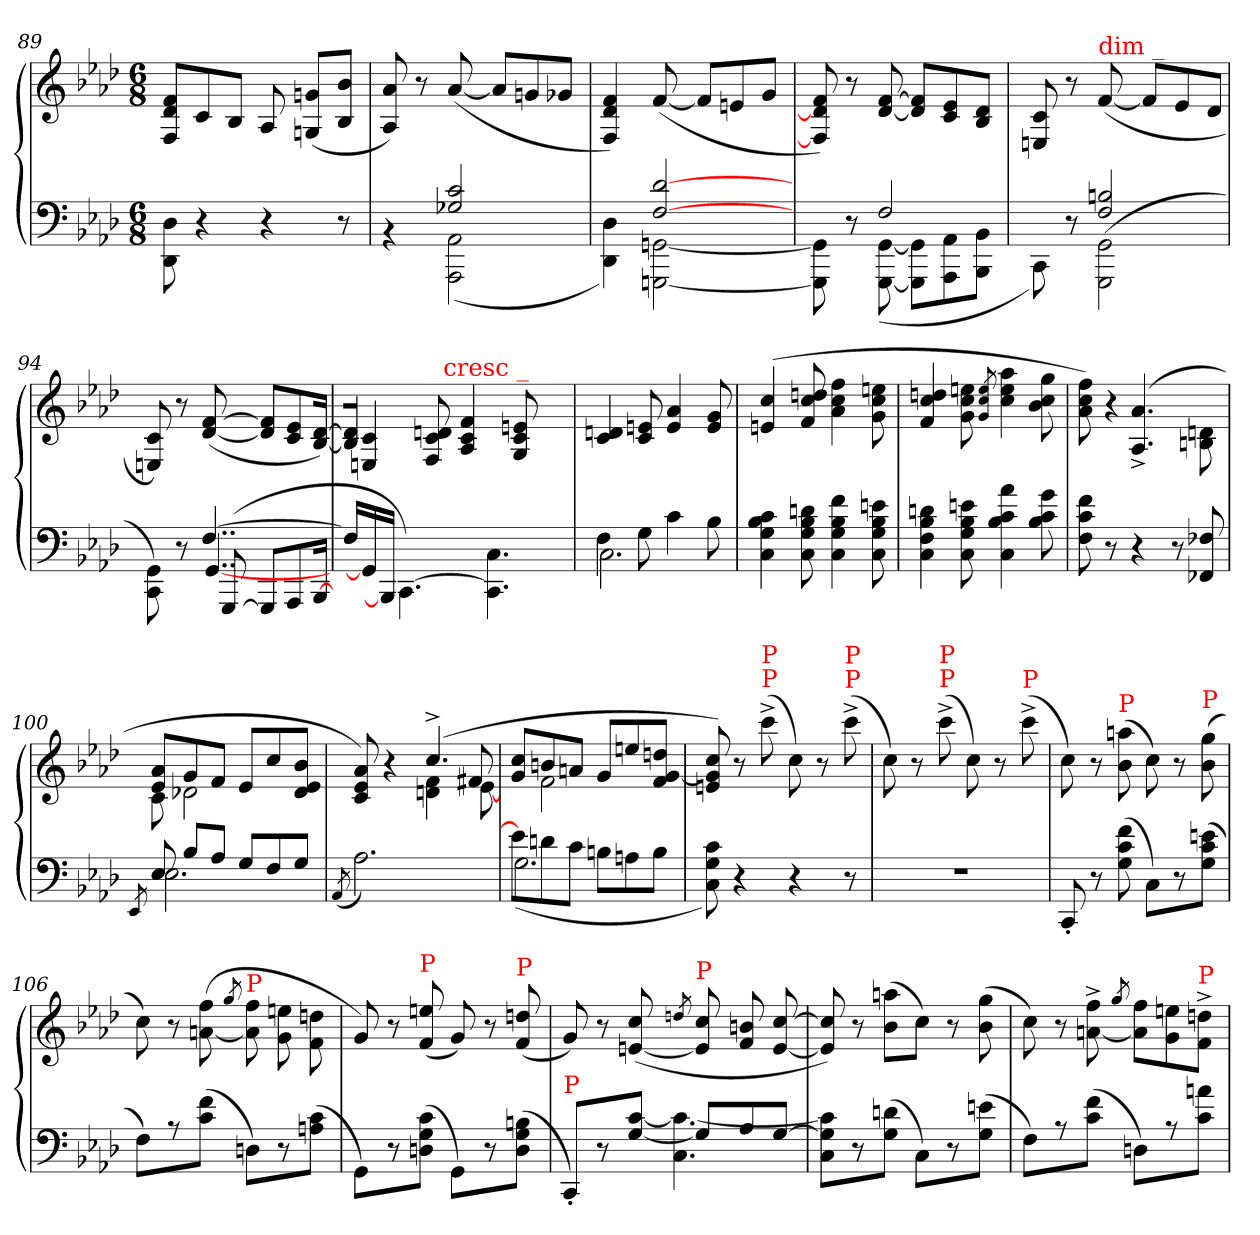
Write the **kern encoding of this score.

**kern	**kern
*part1	*part1
*staff2	*staff1
*clefF4	*clefG2
*k[b-e-a-d-]	*k[b-e-a-d-]
*A-:	*A-:
*M6/8	*M6/8
=89	=89
8D-\ 8DD-\	8f/ 8d-/ 8F/L
4r	8c
.	8B-J
4r	8A-
.	(>8gn 8GnL
8r	8b-/ 8B-/J
=90	=90
*^	*
4rBB	4ryy	8a-/ 8A-/)
.	.	8r
2c 2G-X	(<2AA- 2AAA-	(>[8a-
.	.	8a-L]
.	.	8gn
.	.	8g-XJ
=91	=91	=91
4D-\ 4DD-\)	4ryy	4f/ 4d-/ 4F/)
[2d- [2F	[2GGn [2GGGn	(>[8f
.	.	8fL]
.	.	8en
.	.	8gJ
=92	=92	=92
4ryy	8GG]\ 8GGG]\	8f/ 8d-]/ 8F]/)
.	8r	8r
2F	(>[8GG\ [8GGG\	[8f [8d-
.	8GG]\ 8GGG]\L	8f] 8d-]L
.	8AA- 8AAA-	8e- 8c
.	8BB- 8BBB-J	8d- 8B-J
=93	=93	=93
4ryy	8CC\)	8c/ 8En/
.	8r	8r
!	!	!LO:TX:a:color=red:t=dim _
!LO:N:vis=2	!LO:N:vis=2	!
4..Bn 4..F	(<4..GG 4..GGG	(>[8f
.	.	8fL]
.	.	8e-
!	!	!LO:N:vis=8
.	.	16d-J
=94	=94	=94
*	*^	*
16ryy	16ryy	16ryy	16ryy
4ryy	4ryy	8GG\ 8CC\)	8c/ 8En/)
.	.	8r	8r
[4..F	[4..GG/	(>[8GGG	(>[8f [8d-
.	.	8GGGL]	8f] 8d-]L
.	.	8AAA-	8e- 8c
.	.	[16BBB-J	[16d- [16B-J)
*v	*v	*v	*
=95	=95
*	*^
16F]	16d-] 16B-]J	4.ryy
16GG/]	4c/ 4En/	.
16BBB-J]	.	.
[4.CC\)	.	.
.	8dn/ 8c/ 8F/	.
!	!	!LO:TX:a:color=red:t=cresc _
.	.	2ryy
.	4f/ 4c/ 4A-/	.
4.C\ 4.CC]\	.	.
.	8en/ 8c/ 8G/	.
.	8ryy	.
.	.	16ryy
*	*v	*v
=96	=96
*^	*
4F\	2.C	4dn/ 4c/
8G\	.	8en 8c
4c\	.	4a- 4e
8B-\	.	8g 8e
*v	*v	*
=97	=97
4c 4B- 4G 4C	(>4cc/ 4en/
8dn 8B- 8G 8C	8ddn/ 8cc/ 8f/
4f 4B- 4G 4C	4ff 4cc 4a-
8en 8B- 8G 8C	8een 8cc 8g
=98	=98
4dn 4B- 4F 4C	4ddn/ 4cc/ 4f/
8en 8B- 8G 8C	8een 8cc 8g
.	8qee/ 8qcc/ 8qg/
4a- 4c 4B- 4C	4aa- 4ee 4cc
8g 8c 8B-	8gg 8cc 8b-
=99	=99
8f 8c 8F	8ff 8cc 8a-)
!	!LO:N:vis=4
8r	8r
4r	(>4.a-^/ 4.A-^/
8r	.
8F-X/ 8FF-X/	8dn\ 8Bn\
=100	=100
8qEE-/	.
!LO:N:vis=2.	!
*^	*^
8E-	2.E-	8e- 8a-L	8c
8B-L	.	8g	2d-X
8A-J	.	8fJ	.
8GL	.	8e-L	.
8F	.	8cc	.
8GJ	.	8b- 8e- 8d-J	8ryy
*v	*v	*	*
=101	=101	=101
(>8qAA-/	.	.
2.A-)	8a- 8e- 8c)	8ryy
.	4r	4ryy
!	!LO:N:vis=4.	!
.	(>4cc^	4f 4dn
.	8f#X	[8e-
=102	=102	=102
*^	*	*
8e-\L]	(>2.G	8cc 8gL	8ryy
8dn\	.	8bn	2f
8c\J	.	8anJ	.
8Bn\L	.	8gL	.
8An\	.	8een	.
8B\J	.	8ddn [8g 8fJ	8ryy
*v	*v	*	*
*	*v	*v
=103	=103
8c 8G 8C)	8cc 8g] 8en)
4r	8r
!	!LO:TX:a:color=red:t=P
!	!LO:TX:a:color=red:t=P
.	(>8ccc^<
4r	8cc)
.	8r
!	!LO:TX:a:color=red:t=P
!	!LO:TX:a:color=red:t=P
8r	(>8ccc^<
=104	=104
2.rF	8cc)
.	8r
!	!LO:TX:a:color=red:t=P
!	!LO:TX:a:color=red:t=P
.	(>8ccc^<
.	8cc)
.	8r
!	!LO:TX:a:color=red:t=P
.	(>8ccc^<
=105	=105
8CC'	8cc)
8r	8r
!	!LO:TX:a:color=red:t=P
(>8f 8c 8G	(>8aan 8b-
8CL)	8cc)
8r	8r
!	!LO:TX:a:color=red:t=P
(>8en 8c 8GJ	(>8gg 8b-
=106	=106
8FL)	8cc)
8r	8r
(>8f 8cJ	(>8ff [8an
.	8qgg/
!	!LO:TX:a:color=red:t=P
8DnL)	8ff 8a]
8r	8een 8g
(8c 8AnJ	8ddn\ 8f\
=107	=107
8GG\L)	8g/)
8r	8r
!	!LO:TX:a:color=red:t=P
(>8c 8G 8DnJ	(<8een/ 8f/
8GG\L)	8g)
8r	8r
!	!LO:TX:a:color=red:t=P
(8Bn 8G 8DJ	(<8ddn/ 8f/
=108	=108
*^	*
!LO:TX:a:color=red:t=P	!	!
4.ryy	8CC'</L)	8g/)
.	8r	8r
.	[8c\ [8G\J	(>8cc/ [8en/
.	.	8qddn/
!	!	!LO:TX:a:color=red:t=P
8GL]	4.c_ 4.C	8cc/ 8e]/
8A-	.	8bn 8f
[8GJ	.	[8cc [8e
*v	*v	*
=109	=109
8c] 8G] 8CL	8cc]/ 8e]/)
8r	8r
(8dn 8GJ	(>8aan 8b-L
8CL)	8ccJ)
8r	8r
(8en 8GJ	(8gg 8b-
=110	=110
8FL)	8cc)
8r	8r
(8f 8cJ	8ff^< [8an^<
.	8qgg/
8DnL)	8ff 8a]L
8r	8een 8g
!	!LO:TX:a:color=red:t=P
8an 8cJ	8ddn^< 8f^<J
=	=
*-	*-
